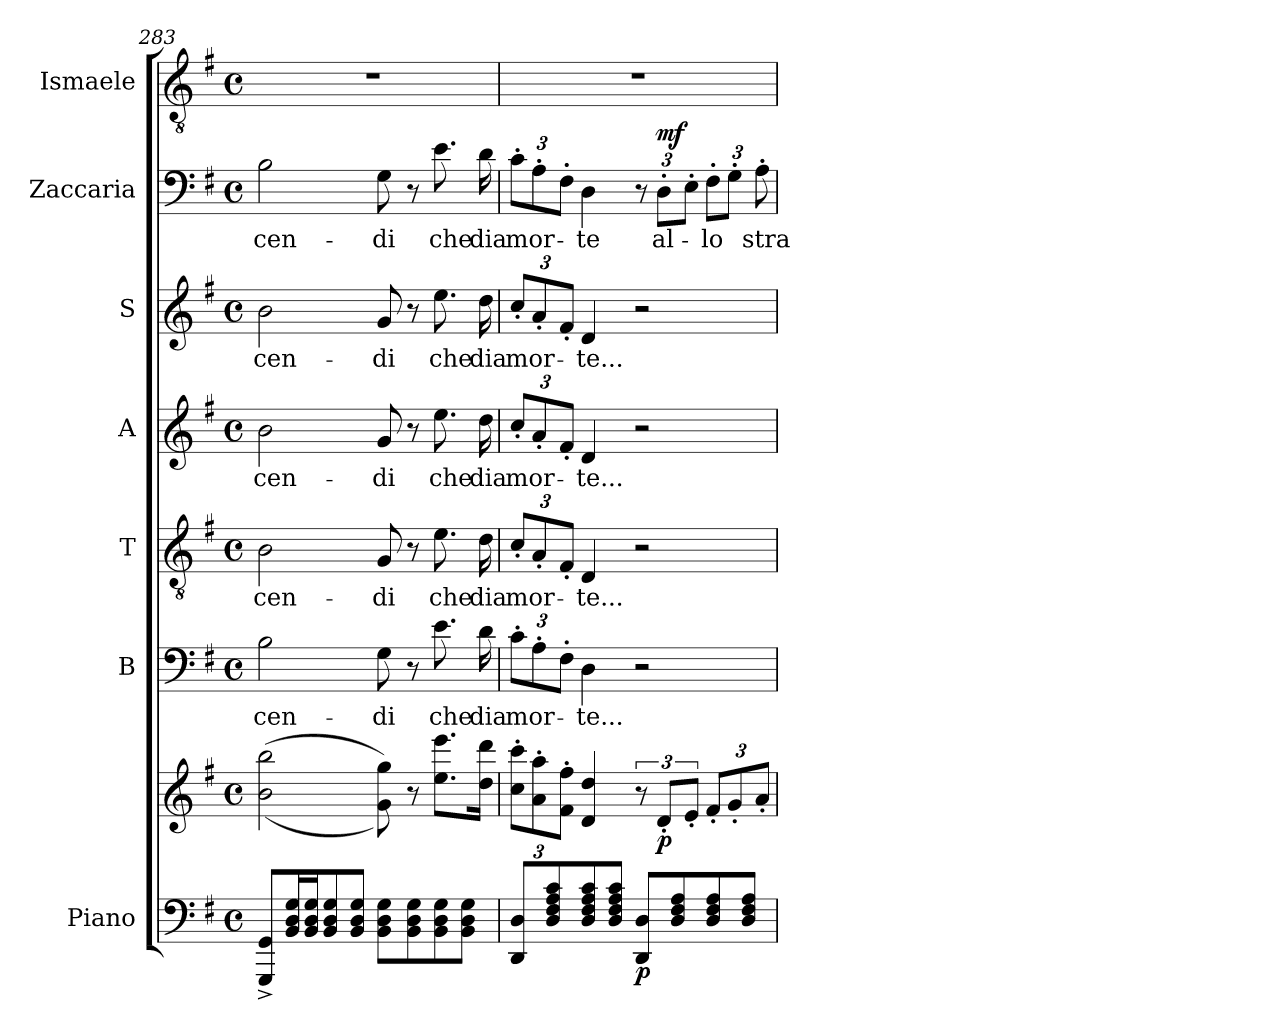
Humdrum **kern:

**kern	**kern	**dynam	**kern	**text	**kern	**text	**kern	**text	**kern	**text	**kern	**text	**dynam	**kern
*part7	*part7	*part7	*part6	*part6	*part5	*part5	*part4	*part4	*part3	*part3	*part2	*part2	*part2	*part1
*staff8	*staff7	*staff7/8	*staff6	*staff6	*staff5	*staff5	*staff4	*staff4	*staff3	*staff3	*staff2	*staff2	*staff2	*staff1
*I"Piano	*	*	*I"B	*	*I"T	*	*I"A	*	*I"S	*	*I"Zaccaria	*	*	*I"Ismaele
*I'Pno	*	*	*I'B	*	*I'T	*	*I'A	*	*I'S	*	*	*	*	*
*clefF4	*clefG2	*	*clefF4	*	*clefGv2	*	*clefG2	*	*clefG2	*	*clefF4	*	*	*clefGv2
*k[f#]	*k[f#]	*	*k[f#]	*	*k[f#]	*	*k[f#]	*	*k[f#]	*	*k[f#]	*	*	*k[f#]
*M4/4	*M4/4	*	*M4/4	*	*M4/4	*	*M4/4	*	*M4/4	*	*M4/4	*	*	*M4/4
*met(c)	*met(c)	*	*met(c)	*	*met(c)	*	*met(c)	*	*met(c)	*	*met(c)	*	*	*met(c)
=283	=283	=283	=283	=283	=283	=283	=283	=283	=283	=283	=283	=283	=283	=283
!	!	!	!	!LO:LY:b	!	!LO:LY:b	!	!LO:LY:b	!	!LO:LY:b	!	!LO:LY:b	!	!
8GGG/^ 8GG/^L	((2b\ 2bb\	.	2B\	-cen-	2B\	-cen-	2b\	-cen-	2b\	-cen-	2B\	-cen-	.	1r
16BB/ 16D/ 16G/L	.	.	.	.	.	.	.	.	.	.	.	.	.	.
16BB/ 16D/ 16G/J	.	.	.	.	.	.	.	.	.	.	.	.	.	.
8BB/ 8D/ 8G/	.	.	.	.	.	.	.	.	.	.	.	.	.	.
8BB/ 8D/ 8G/J	.	.	.	.	.	.	.	.	.	.	.	.	.	.
!	!	!	!	!LO:LY:b	!	!LO:LY:b	!	!LO:LY:b	!	!LO:LY:b	!	!LO:LY:b	!	!
8BB\ 8D\ 8G\L	8g\ 8gg\))	.	8G\	-di	8G/	-di	8g/	-di	8g/	-di	8G\	-di	.	.
8BB\ 8D\ 8G\	8r	.	8r	.	8r	.	8r	.	8r	.	8r	.	.	.
!	!	!	!	!LO:LY:b	!	!LO:LY:b	!	!LO:LY:b	!	!LO:LY:b	!	!LO:LY:b	!	!
8BB\ 8D\ 8G\	8.ee\ 8.eee\L	.	8.e\	che	8.e\	che	8.ee\	che	8.ee\	che	8.e\	che	.	.
8BB\ 8D\ 8G\J	.	.	.	.	.	.	.	.	.	.	.	.	.	.
!	!	!	!	!LO:LY:b	!	!LO:LY:b	!	!LO:LY:b	!	!LO:LY:b	!	!LO:LY:b	!	!
.	16dd\ 16ddd\Jk	.	16d\	dia	16d\	dia	16dd\	dia	16dd\	dia	16d\	dia	.	.
=284	=284	=284	=284	=284	=284	=284	=284	=284	=284	=284	=284	=284	=284	=284
*	*Xbrackettup	*	*Xbrackettup	*	*	*	*	*	*	*	*	*	*	*
!	!	!	!	!LO:LY:b	!	!	!	!	!	!	!	!	!	!
*	*	*	*	*	*Xbrackettup	*	*	*	*	*	*	*	*	*
!	!	!	!	!	!	!LO:LY:b	!	!	!	!	!	!	!	!
*	*	*	*	*	*	*	*Xbrackettup	*	*	*	*	*	*	*
!	!	!	!	!	!	!	!	!LO:LY:b	!	!	!	!	!	!
*	*	*	*	*	*	*	*	*	*Xbrackettup	*	*	*	*	*
!	!	!	!	!	!	!	!	!	!	!LO:LY:b	!	!	!	!
*	*	*	*	*	*	*	*	*	*	*	*Xbrackettup	*	*	*
!	!	!	!	!	!	!	!	!	!	!	!	!LO:LY:b	!	!
8DD/ 8D/L	12cc\' 12ccc\'L	.	12c'\L	mor-	12c'/L	mor-	12cc'/L	mor-	12cc'/L	mor-	12c'\L	mor-	.	1r
.	12a\' 12aa\'	.	12A'\	.	12A'/	.	12a'/	.	12a'/	.	12A'\	.	.	.
8D/ 8F#/ 8A/ 8c/	.	.	.	.	.	.	.	.	.	.	.	.	.	.
.	12f#\' 12ff#\'J	.	12F#'\J	.	12F#'/J	.	12f#'/J	.	12f#'/J	.	12F#'\J	.	.	.
!	!	!	!	!LO:LY:b	!	!LO:LY:b	!	!LO:LY:b	!	!LO:LY:b	!	!LO:LY:b	!	!
8D/ 8F#/ 8A/ 8c/	4d/ 4dd/	.	4D\	-te...	4D/	-te...	4d/	-te...	4d/	-te...	4D\	-te	.	.
8D/ 8F#/ 8A/ 8c/J	.	.	.	.	.	.	.	.	.	.	.	.	.	.
*	*brackettup	*	*	*	*	*	*	*	*	*	*	*	*	*
!	!	!LO:DY:b=2	!	!	!	!	!	!	!	!	!	!	!	!
8DD/ 8D/L	12r	p	2r	.	2r	.	2r	.	2r	.	12r	.	.	.
!	!	!LO:DY:b	!	!	!	!	!	!	!	!	!	!LO:LY:b	!LO:DY:a	!
.	12d'/L	p	.	.	.	.	.	.	.	.	12D'\L	al-	mf	.
8D/ 8F#/ 8A/	.	.	.	.	.	.	.	.	.	.	.	.	.	.
.	12e'/J	.	.	.	.	.	.	.	.	.	12E'\J	.	.	.
*	*Xbrackettup	*	*	*	*	*	*	*	*	*	*	*	*	*
!	!	!	!	!	!	!	!	!	!	!	!	!LO:LY:b	!	!
8D/ 8F#/ 8A/	12f#'/L	.	.	.	.	.	.	.	.	.	12F#'\L	-lo	.	.
.	12g'/	.	.	.	.	.	.	.	.	.	12G'\J	.	.	.
8D/ 8F#/ 8A/J	.	.	.	.	.	.	.	.	.	.	.	.	.	.
!	!	!	!	!	!	!	!	!	!	!	!	!LO:LY:b	!	!
.	12a'/J	.	.	.	.	.	.	.	.	.	12A'\	stra-	.	.
=	=	=	=	=	=	=	=	=	=	=	=	=	=	=
*-	*-	*-	*-	*-	*-	*-	*-	*-	*-	*-	*-	*-	*-	*-
